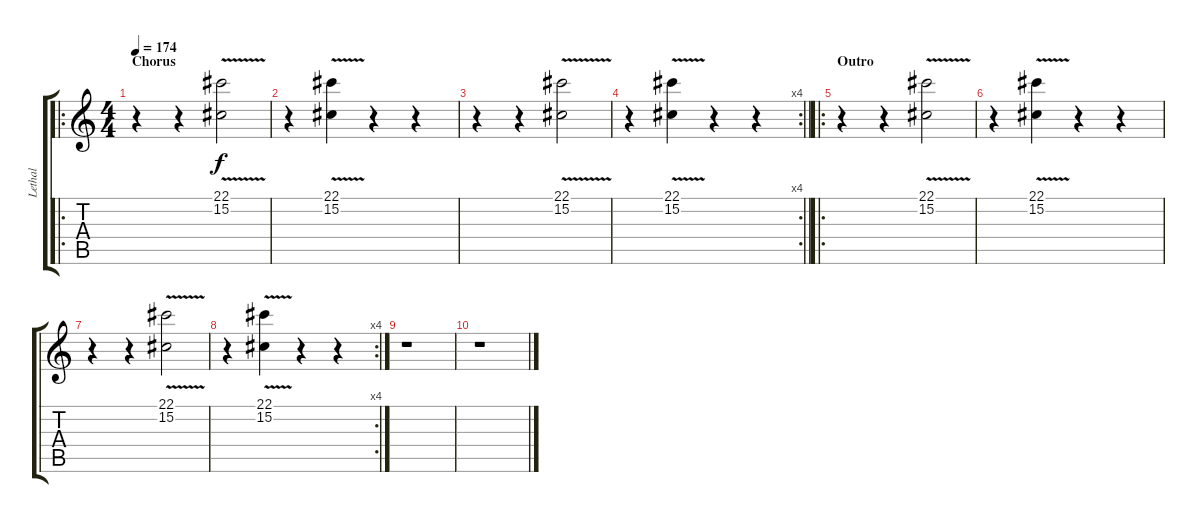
\track ("Lethal" "Lethal") {instrument lead2sawtooth}
\staff {score tabs}
\tuning (Eb4 Bb3 Gb3 Db3 Ab2 Db2) {hide}
\ro
\ts (4 4)
\section ("" "Chorus")
\tempo 174
\clef g2
\ks c
r.4{dy f} r.4 (22.1{v} 15.2{v}).2 |
r.4 (22.1{v} 15.2{v}).4 r.4 r.4 |
r.4 r.4 (22.1{v} 15.2{v}).2 |
\rc 4
\barLineRight lightlight
r.4 (22.1{v} 15.2{v}).4 r.4 r.4 |
\ro
\section ("" "Outro")
r.4 r.4 (22.1{v} 15.2{v}).2 |
r.4 (22.1{v} 15.2{v}).4 r.4 r.4 |
r.4 r.4 (22.1{v} 15.2{v}).2 |
\rc 4
r.4 (22.1{v} 15.2{v}).4 r.4 r.4 |
r.1 |
r.1
